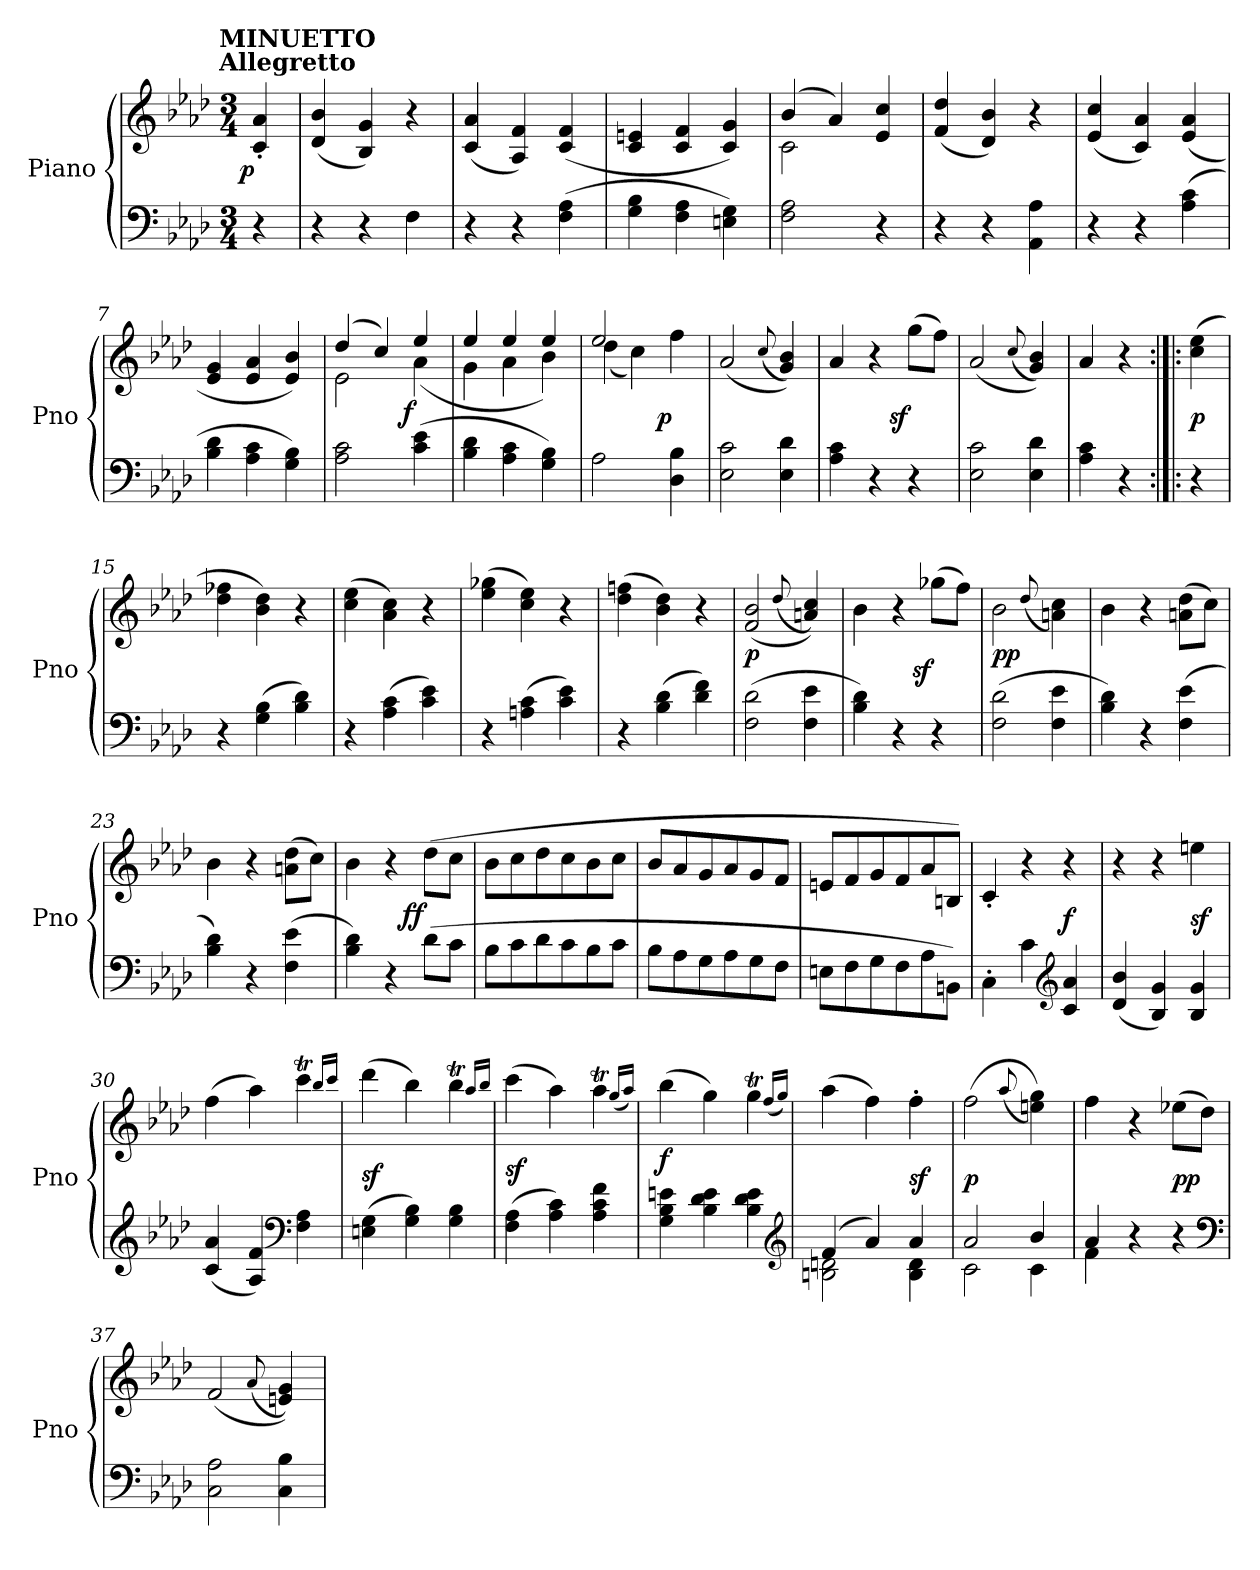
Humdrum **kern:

**kern	**kern	**dynam
*part1	*part1	*part1
*staff2	*staff1	*staff1/2
*I"Piano	*	*
*I'Pno	*	*
*clefF4	*clefG2	*
*k[b-e-a-d-]	*k[b-e-a-d-]	*
*f:	*f:	*
!!LO:TX:omd:t=MINUETTO\nAllegretto
*M3/4	*M3/4	*
*MM118	*MM118	*
=	=	=
!	!	!LO:DY:rj
4r	4c' 4a-'	p
=1	=1	=1
4r	(4d- 4b-	.
4r	4B- 4g)	.
4F	4r	.
=2	=2	=2
4r	(4c 4a-	.
4r	4A- 4f)	.
(4F 4A-	(4c 4f	.
=3	=3	=3
4G 4B-	4c 4en	.
4F 4A-	4c 4f	.
4En 4G)	4c 4g)	.
=4	=4	=4
*	*^	*
2F 2A-	(4b-	2c	.
.	4a-)	.	.
4r	4e- 4cc	4ryy	.
*	*v	*v	*
=5	=5	=5
4r	(4f 4dd-	.
4r	4d- 4b-)	.
4AA- 4A-	4r	.
=6	=6	=6
4r	(4e- 4cc	.
4r	4c 4a-)	.
(4A- 4c	(4e- 4a-	.
=7	=7	=7
4B- 4d-	4e- 4g	.
4A- 4c	4e- 4a-	.
4G 4B-)	4e- 4b-)	.
=8	=8	=8
*	*^	*
2A- 2c	(4dd-	2e-	.
.	4cc)	.	.
!	!	!	!LO:DY:rj
(4c 4e-	4ee-	(4a-	f
=9	=9	=9	=9
4B- 4d-	4ee-	4g	.
4A- 4c	4ee-	4a-	.
4G 4B-)	4ee-	4b-)	.
=10	=10	=10	=10
2A-	2ee-	(4dd-	.
.	.	4cc)	.
!	!	!	!LO:DY:rj
4D- 4B-	4ryy	4ff	p
*	*v	*v	*
=11	=11	=11
2E- 2c	(2a-	.
.	(<8qqcc	.
4E- 4d-	4g 4b-))	.
=12	=12	=12
4A- 4c	4a-	.
4r	4r	.
!	!	!LO:DY:rj
4r	(8ggL	sf
.	8ffJ)	.
=13	=13	=13
2E- 2c	(2a-	.
.	(<8qqcc	.
4E- 4d-	4g 4b-))	.
=14	=14	=14
4A- 4c	4a-	.
4r	4r	.
=:|!|:	=:|!|:	=:|!|:
4r	(4cc 4ee-	p
=15	=15	=15
4r	4dd- 4ff-X	.
(4G 4B-	4b- 4dd-)	.
4B- 4d-)	4r	.
=16	=16	=16
4r	(4cc 4ee-	.
(4A- 4c	4a- 4cc)	.
4c 4e-)	4r	.
=17	=17	=17
4r	(4ee- 4gg-X	.
(4An 4c	4cc 4ee-)	.
4c 4e-)	4r	.
=18	=18	=18
4r	(4dd- 4ffn	.
(4B- 4d-	4b- 4dd-)	.
4d- 4f)	4r	.
=19	=19	=19
(2F 2d-	(<2f 2b-	p
.	(>8qqdd-	.
4F 4e-	4an/ 4cc/))	.
=20	=20	=20
4B- 4d-)	4b-	.
4r	4r	.
!	!	!LO:DY:rj
4r	(8gg-XL	sf
.	8ffJ)	.
=21	=21	=21
(2F 2d-	2b-	pp
.	(<8qqdd-	.
4F 4e-	4an 4cc)	.
=22	=22	=22
4B- 4d-)	4b-	.
4r	4r	.
(4F 4e-	(8an 8dd-L	.
.	8ccJ)	.
=23	=23	=23
4B- 4d-)	4b-	.
4r	4r	.
(4F 4e-	(8an 8dd-L	.
.	8ccJ)	.
=24	=24	=24
4B- 4d-)	4b-	.
4r	4r	.
!	!	!LO:DY:rj
(8d-L	(8dd-L	ff
8cJ	8ccJ	.
=25	=25	=25
8B-L	8b-L	.
8c	8cc	.
8d-	8dd-	.
8c	8cc	.
8B-	8b-	.
8cJ	8ccJ	.
=26	=26	=26
8B-L	8b-L	.
8A-	8a-	.
8G	8g	.
8A-	8a-	.
8G	8g	.
8FJ	8fJ	.
=27	=27	=27
8EnL	8enL	.
8F	8f	.
8G	8g	.
8F	8f	.
8A-	8a-	.
8BBnJ)	8BnJ)	.
=28	=28	=28
4C'\	4c'	.
4c	4r	.
*clefG2	*	*
4c 4a-	4r	f
=29	=29	=29
(4d- 4b-	4r	.
4B- 4g)	4r	.
4B- 4g	4een	sf
=30	=30	=30
(4c 4a-	(4ff	.
4A- 4f)	4aa-)	.
*clefF4	*	*
4F 4A-	4ccct	.
.	16qbb-LL	.
.	16qcccJJ	.
=31	=31	=31
(4En 4G	(4ddd-	sf
4G 4B-)	4bb-)	.
4G 4B-	4bb-T	.
.	16qaa-LL	.
.	16qbb-JJ	.
=32	=32	=32
(4F 4A-	(4ccc	sf
4A- 4c)	4aa-)	.
4A- 4c 4f	4aa-T	.
.	(16qggLL	.
.	16qaa-JJ)	.
=33	=33	=33
4G 4B- 4en	(4bb-	f
4B- 4d- 4e	4gg)	.
4B- 4d- 4e	4ggt	.
*clefG2	*	*
.	(16qffLL	.
.	16qggJJ)	.
=34	=34	=34
*^	*	*
(4f	2Bn 2dn	(4aa-	.
4a-)	.	4ff)	.
4a-	4B 4d	4ff'	sf
=35	=35	=35	=35
2a-	2c	(2ff	p
.	.	(8qqaa-	.
4b-	4c	4een 4gg))	.
=36	=36	=36	=36
4a-	4f	4ff	.
4r	2ryy	4r	.
4r	.	(8ee-XL	pp
.	.	8dd-J)	.
*v	*v	*	*
*clefF4	*	*
=37	=37	=37
2C 2A-	(2f	.
.	(>8qqa-	.
4C 4B-	4en 4g))	.
=	=	=
*-	*-	*-
